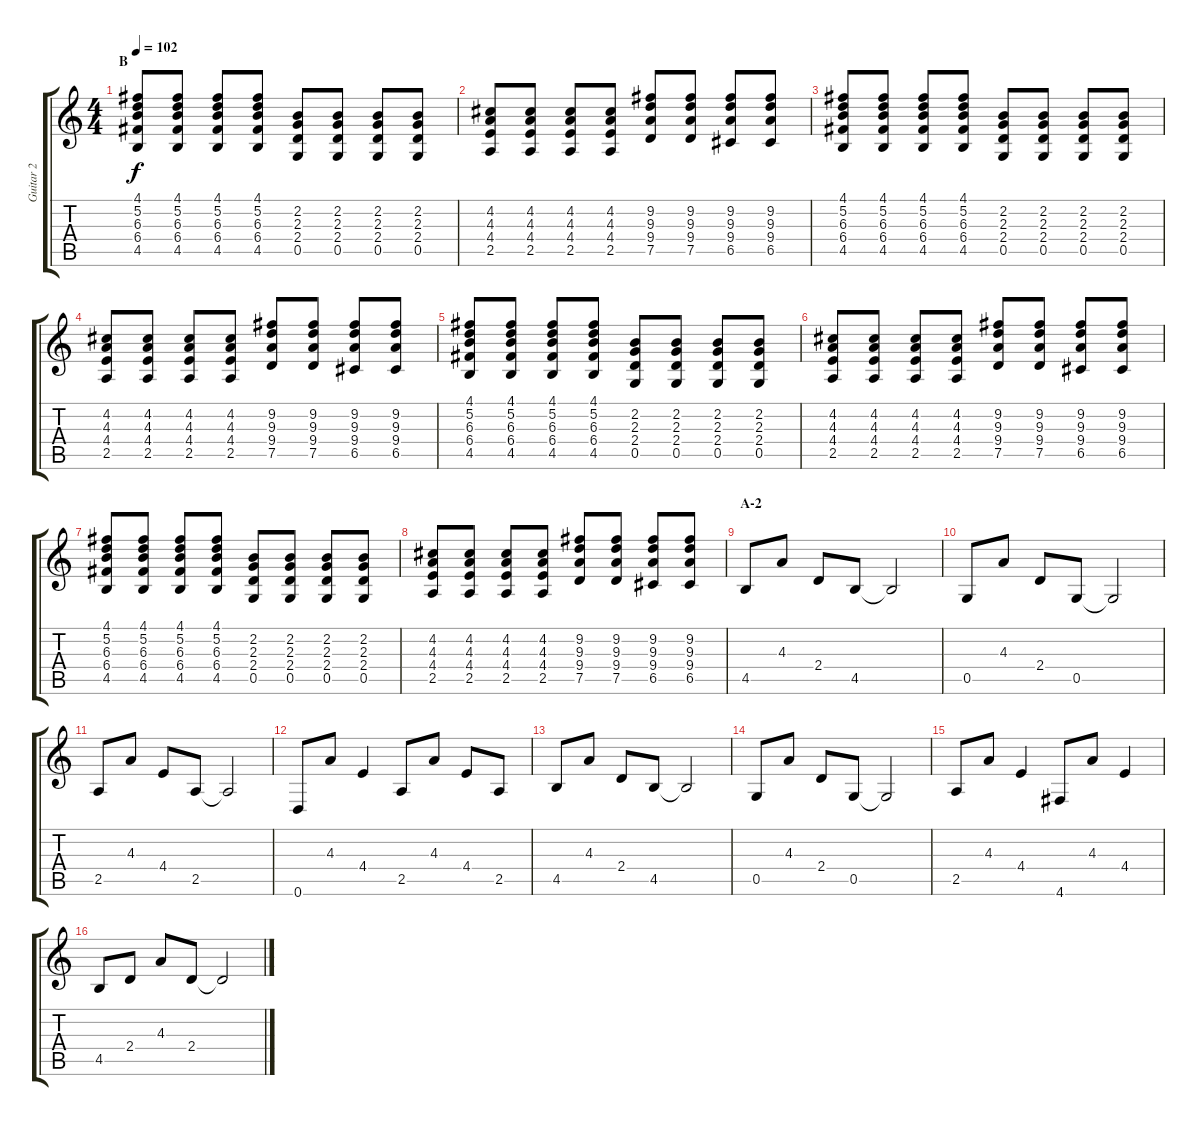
\track ("Guitar 2" "Guitar 2") {instrument distortionguitar}
\staff {score tabs}
\tuning (D4 A3 F3 C3 G2 D2) {hide}
\ts (4 4)
\section ("" "B")
\tempo 102
\clef g2
\ks c
(4.1 5.2 6.3 6.4 4.5).8{dy f} (4.1 5.2 6.3 6.4 4.5).8 (4.1 5.2 6.3 6.4 4.5).8 (4.1 5.2 6.3 6.4 4.5).8 (2.2 2.3 2.4 0.5).8 (2.2 2.3 2.4 0.5).8 (2.2 2.3 2.4 0.5).8 (2.2 2.3 2.4 0.5).8 |
(4.2 4.3 4.4 2.5).8 (4.2 4.3 4.4 2.5).8 (4.2 4.3 4.4 2.5).8 (4.2 4.3 4.4 2.5).8 (9.2 9.3 9.4 7.5).8 (9.2 9.3 9.4 7.5).8 (9.2 9.3 9.4 6.5).8 (9.2 9.3 9.4 6.5).8 |
(4.1 5.2 6.3 6.4 4.5).8 (4.1 5.2 6.3 6.4 4.5).8 (4.1 5.2 6.3 6.4 4.5).8 (4.1 5.2 6.3 6.4 4.5).8 (2.2 2.3 2.4 0.5).8 (2.2 2.3 2.4 0.5).8 (2.2 2.3 2.4 0.5).8 (2.2 2.3 2.4 0.5).8 |
(4.2 4.3 4.4 2.5).8 (4.2 4.3 4.4 2.5).8 (4.2 4.3 4.4 2.5).8 (4.2 4.3 4.4 2.5).8 (9.2 9.3 9.4 7.5).8 (9.2 9.3 9.4 7.5).8 (9.2 9.3 9.4 6.5).8 (9.2 9.3 9.4 6.5).8 |
(4.1 5.2 6.3 6.4 4.5).8 (4.1 5.2 6.3 6.4 4.5).8 (4.1 5.2 6.3 6.4 4.5).8 (4.1 5.2 6.3 6.4 4.5).8 (2.2 2.3 2.4 0.5).8 (2.2 2.3 2.4 0.5).8 (2.2 2.3 2.4 0.5).8 (2.2 2.3 2.4 0.5).8 |
(4.2 4.3 4.4 2.5).8 (4.2 4.3 4.4 2.5).8 (4.2 4.3 4.4 2.5).8 (4.2 4.3 4.4 2.5).8 (9.2 9.3 9.4 7.5).8 (9.2 9.3 9.4 7.5).8 (9.2 9.3 9.4 6.5).8 (9.2 9.3 9.4 6.5).8 |
(4.1 5.2 6.3 6.4 4.5).8 (4.1 5.2 6.3 6.4 4.5).8 (4.1 5.2 6.3 6.4 4.5).8 (4.1 5.2 6.3 6.4 4.5).8 (2.2 2.3 2.4 0.5).8 (2.2 2.3 2.4 0.5).8 (2.2 2.3 2.4 0.5).8 (2.2 2.3 2.4 0.5).8 |
(4.2 4.3 4.4 2.5).8 (4.2 4.3 4.4 2.5).8 (4.2 4.3 4.4 2.5).8 (4.2 4.3 4.4 2.5).8 (9.2 9.3 9.4 7.5).8 (9.2 9.3 9.4 7.5).8 (9.2 9.3 9.4 6.5).8 (9.2 9.3 9.4 6.5).8 |
\section ("" "A-2")
4.5.8 4.3.8 2.4.8 4.5.8 4.5{t}.2 |
0.5.8 4.3.8 2.4.8 0.5.8 0.5{t}.2 |
2.5.8 4.3.8 4.4.8 2.5.8 2.5{t}.2 |
0.6.8 4.3.8 4.4.4 2.5.8 4.3.8 4.4.8 2.5.8 |
4.5.8 4.3.8 2.4.8 4.5.8 4.5{t}.2 |
0.5.8 4.3.8 2.4.8 0.5.8 0.5{t}.2 |
2.5.8 4.3.8 4.4.4 4.6.8 4.3.8 4.4.4 |
4.5.8 2.4.8 4.3.8 2.4.8 2.4{t}.2
